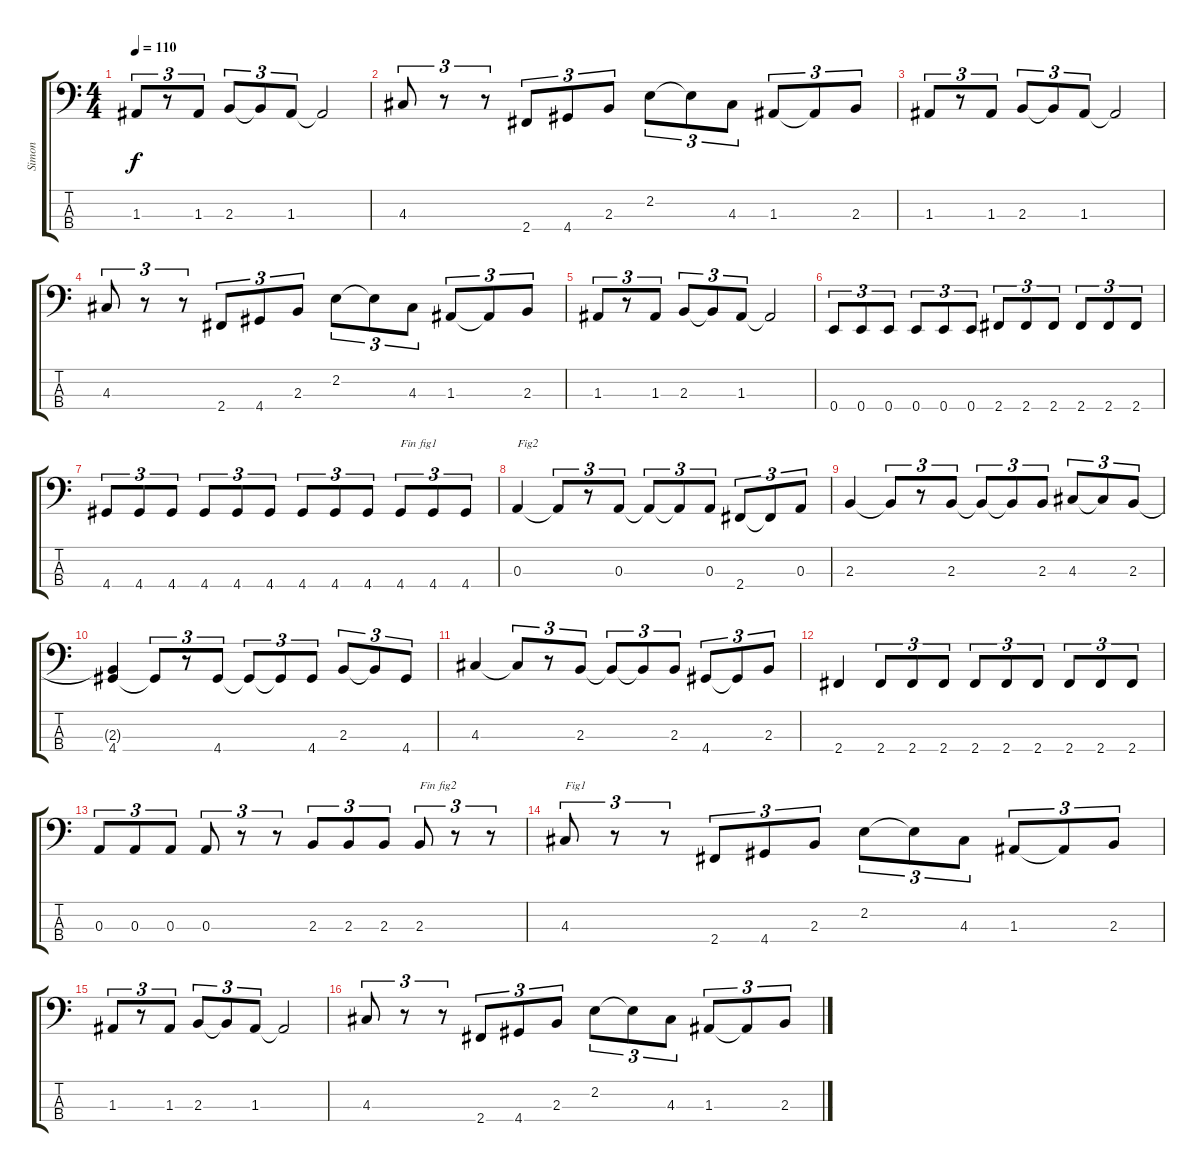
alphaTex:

\track ("Simon" "Simon") {instrument electricbasspick}
\staff {score tabs}
\tuning (G2 D2 A1 E1) {hide}
\ts (4 4)
\tempo 110
\clef f4
\ks c
1.3.8{tu (3 2) dy f} r.8{tu (3 2)} 1.3.8{tu (3 2)} 2.3.8{tu (3 2)} 2.3{t}.8{tu (3 2)} 1.3.8{tu (3 2)} 1.3{t}.2 |
4.3.8{tu (3 2)} r.8{tu (3 2)} r.8{tu (3 2)} 2.4.8{tu (3 2)} 4.4.8{tu (3 2)} 2.3.8{tu (3 2)} 2.2.8{tu (3 2)} 2.2{t}.8{tu (3 2)} 4.3.8{tu (3 2)} 1.3.8{tu (3 2)} 1.3{t}.8{tu (3 2)} 2.3.8{tu (3 2)} |
1.3.8{tu (3 2)} r.8{tu (3 2)} 1.3.8{tu (3 2)} 2.3.8{tu (3 2)} 2.3{t}.8{tu (3 2)} 1.3.8{tu (3 2)} 1.3{t}.2 |
4.3.8{tu (3 2)} r.8{tu (3 2)} r.8{tu (3 2)} 2.4.8{tu (3 2)} 4.4.8{tu (3 2)} 2.3.8{tu (3 2)} 2.2.8{tu (3 2)} 2.2{t}.8{tu (3 2)} 4.3.8{tu (3 2)} 1.3.8{tu (3 2)} 1.3{t}.8{tu (3 2)} 2.3.8{tu (3 2)} |
1.3.8{tu (3 2)} r.8{tu (3 2)} 1.3.8{tu (3 2)} 2.3.8{tu (3 2)} 2.3{t}.8{tu (3 2)} 1.3.8{tu (3 2)} 1.3{t}.2 |
0.4.8{tu (3 2)} 0.4.8{tu (3 2)} 0.4.8{tu (3 2)} 0.4.8{tu (3 2)} 0.4.8{tu (3 2)} 0.4.8{tu (3 2)} 2.4.8{tu (3 2)} 2.4.8{tu (3 2)} 2.4.8{tu (3 2)} 2.4.8{tu (3 2)} 2.4.8{tu (3 2)} 2.4.8{tu (3 2)} |
4.4.8{tu (3 2)} 4.4.8{tu (3 2)} 4.4.8{tu (3 2)} 4.4.8{tu (3 2)} 4.4.8{tu (3 2)} 4.4.8{tu (3 2)} 4.4.8{tu (3 2)} 4.4.8{tu (3 2)} 4.4.8{tu (3 2)} 4.4.8{tu (3 2) txt "Fin fig1"} 4.4.8{tu (3 2)} 4.4.8{tu (3 2)} |
0.3.4{txt "Fig2"} 0.3{t}.8{tu (3 2)} r.8{tu (3 2)} 0.3.8{tu (3 2)} 0.3{t}.8{tu (3 2)} 0.3{t}.8{tu (3 2)} 0.3.8{tu (3 2)} 2.4.8{tu (3 2)} 2.4{t}.8{tu (3 2)} 0.3.8{tu (3 2)} |
2.3.4 2.3{t}.8{tu (3 2)} r.8{tu (3 2)} 2.3.8{tu (3 2)} 2.3{t}.8{tu (3 2)} 2.3{t}.8{tu (3 2)} 2.3.8{tu (3 2)} 4.3.8{tu (3 2)} 4.3{t}.8{tu (3 2)} 2.3.8{tu (3 2)} |
(2.3{t} 4.4).4 4.4{t}.8{tu (3 2)} r.8{tu (3 2)} 4.4.8{tu (3 2)} 4.4{t}.8{tu (3 2)} 4.4{t}.8{tu (3 2)} 4.4.8{tu (3 2)} 2.3.8{tu (3 2)} 2.3{t}.8{tu (3 2)} 4.4.8{tu (3 2)} |
4.3.4 4.3{t}.8{tu (3 2)} r.8{tu (3 2)} 2.3.8{tu (3 2)} 2.3{t}.8{tu (3 2)} 2.3{t}.8{tu (3 2)} 2.3.8{tu (3 2)} 4.4.8{tu (3 2)} 4.4{t}.8{tu (3 2)} 2.3.8{tu (3 2)} |
2.4.4 2.4.8{tu (3 2)} 2.4.8{tu (3 2)} 2.4.8{tu (3 2)} 2.4.8{tu (3 2)} 2.4.8{tu (3 2)} 2.4.8{tu (3 2)} 2.4.8{tu (3 2)} 2.4.8{tu (3 2)} 2.4.8{tu (3 2)} |
0.3.8{tu (3 2)} 0.3.8{tu (3 2)} 0.3.8{tu (3 2)} 0.3.8{tu (3 2)} r.8{tu (3 2)} r.8{tu (3 2)} 2.3.8{tu (3 2)} 2.3.8{tu (3 2)} 2.3.8{tu (3 2)} 2.3.8{tu (3 2) txt "Fin fig2"} r.8{tu (3 2)} r.8{tu (3 2)} |
4.3.8{tu (3 2) txt "Fig1"} r.8{tu (3 2)} r.8{tu (3 2)} 2.4.8{tu (3 2)} 4.4.8{tu (3 2)} 2.3.8{tu (3 2)} 2.2.8{tu (3 2)} 2.2{t}.8{tu (3 2)} 4.3.8{tu (3 2)} 1.3.8{tu (3 2)} 1.3{t}.8{tu (3 2)} 2.3.8{tu (3 2)} |
1.3.8{tu (3 2)} r.8{tu (3 2)} 1.3.8{tu (3 2)} 2.3.8{tu (3 2)} 2.3{t}.8{tu (3 2)} 1.3.8{tu (3 2)} 1.3{t}.2 |
4.3.8{tu (3 2)} r.8{tu (3 2)} r.8{tu (3 2)} 2.4.8{tu (3 2)} 4.4.8{tu (3 2)} 2.3.8{tu (3 2)} 2.2.8{tu (3 2)} 2.2{t}.8{tu (3 2)} 4.3.8{tu (3 2)} 1.3.8{tu (3 2)} 1.3{t}.8{tu (3 2)} 2.3.8{tu (3 2)}
